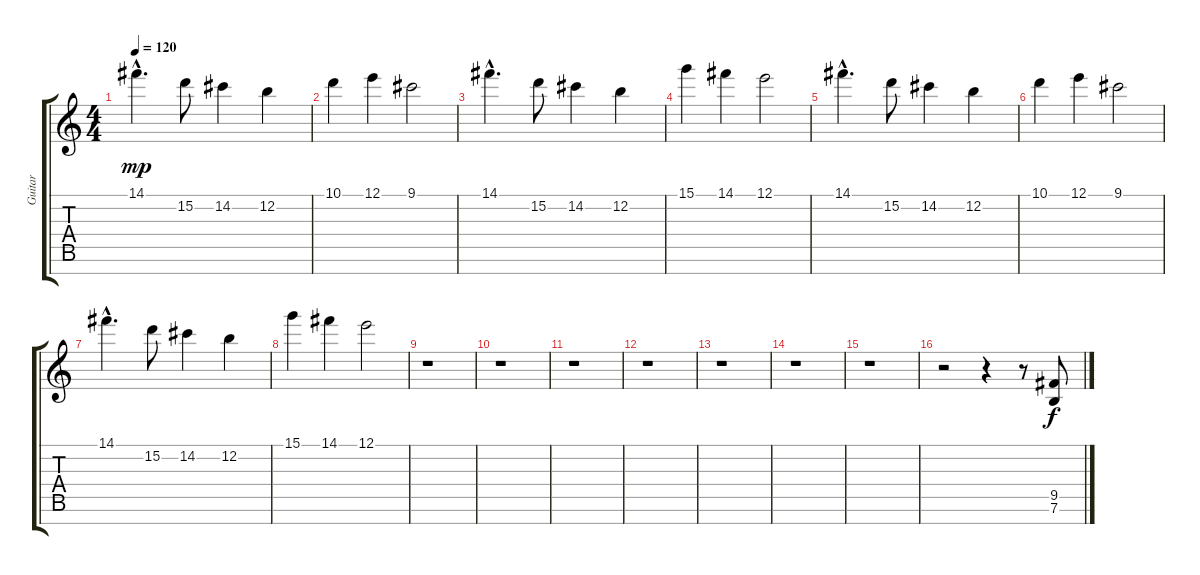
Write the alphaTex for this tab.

\track ("Guitar" "Guitar") {instrument distortionguitar}
\staff {score tabs}
\tuning (E4 B3 G3 D3 A2 E2 B1) {hide}
\ts (4 4)
\tempo 120
\clef g2
\ks c
14.1{hac}.4{d dy mp instrument musicbox} 15.2.8 14.2.4 12.2.4 |
10.1.4 12.1.4 9.1.2 |
14.1{hac}.4{d} 15.2.8 14.2.4 12.2.4 |
15.1.4 14.1.4 12.1.2 |
14.1{hac}.4{d} 15.2.8 14.2.4 12.2.4 |
10.1.4 12.1.4 9.1.2 |
14.1{hac}.4{d} 15.2.8 14.2.4 12.2.4 |
15.1.4 14.1.4 12.1.2 |
r.1 |
r.1 |
r.1 |
r.1 |
r.1 |
r.1 |
r.1 |
r.2 r.4 r.8 (9.5{ss} 7.6{ss}).8{dy f instrument distortionguitar}
